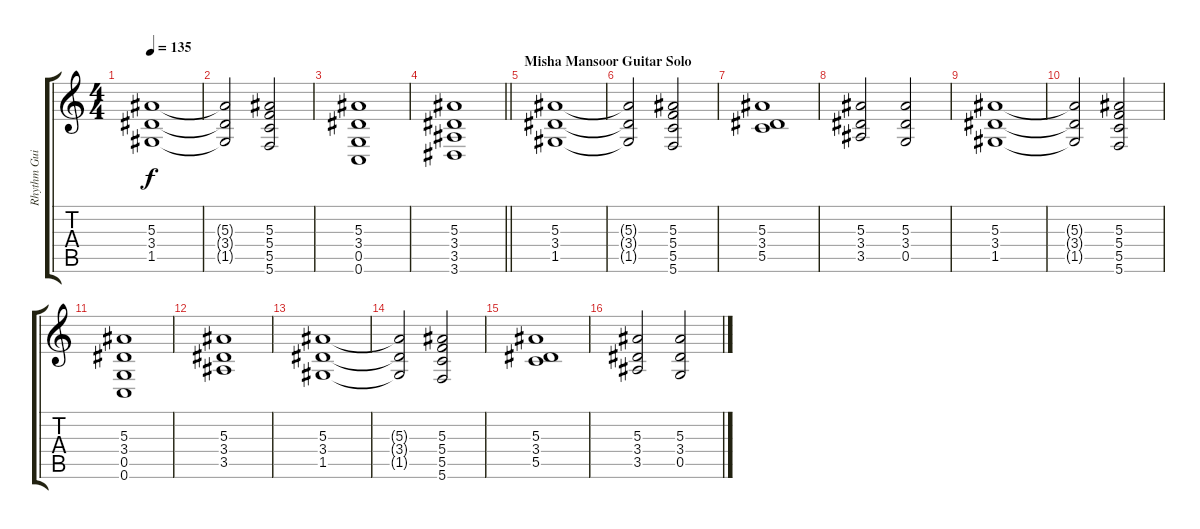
\track ("Rhythm Guitar L" "Rhythm Gui") {instrument distortionguitar}
\staff {score tabs}
\tuning (D4 A3 F3 C3 G2 C2) {hide}
\ts (4 4)
\tempo 135
\clef g2
\ks c
(5.3 3.4 1.5).1{dy f} |
(5.3{t} 3.4{t} 1.5{t}).2 (5.3 5.4 5.5 5.6).2 |
(5.3 3.4 0.5 0.6).1 |
\barLineRight lightlight
(5.3 3.4 3.5 3.6).1 |
\section ("" "Misha Mansoor Guitar Solo")
(5.3 3.4 1.5).1 |
(5.3{t} 3.4{t} 1.5{t}).2 (5.3 5.4 5.5 5.6).2 |
(5.3 3.4 5.5).1 |
(5.3 3.4 3.5).2 (5.3 3.4 0.5).2 |
(5.3 3.4 1.5).1 |
(5.3{t} 3.4{t} 1.5{t}).2 (5.3 5.4 5.5 5.6).2 |
(5.3 3.4 0.5 0.6).1 |
(5.3 3.4 3.5).1 |
(5.3 3.4 1.5).1 |
(5.3{t} 3.4{t} 1.5{t}).2 (5.3 5.4 5.5 5.6).2 |
(5.3 3.4 5.5).1 |
(5.3 3.4 3.5).2 (5.3 3.4 0.5).2
